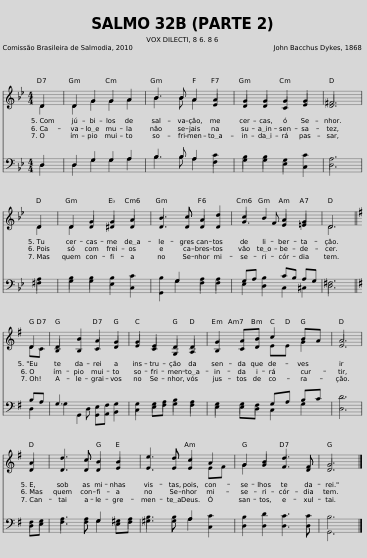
X:1
%%score { ( 1 2 ) | ( 3 4 ) }
L:1/8
M:4/4
I:linebreak $
K:Bb
V:1 treble
V:2 treble
V:3 bass
V:4 bass
V:1
 D2 | D2 G2 G2 A2 | B3 B A2 A2 | G2 G2 G2 G2 | ^F6 |$ %5
 D2 | D2 G2 G2 A2 | B3 c A2 d2 | c2 B2 A2 G2 | D6 ||$ %10
[K:G] D2 | D2 B2 A2 G2 | G2 E2 D2 D2 | G2 AB c2 BA | A6 |$ %15
 A2 | d3 c B2 B2 | e3 d c2 A2 | G2 B2 d3 F | G6 |] %20
V:2
 D2 | D2 G2 G2 A2 | B3 B A2 E2 | D2 D2 C2 E2 | D6 |$ %5
 D2 | D2 D2 ^D2 D2 | D3 D D2 D2 | G3 F E2 =E2 | D6 ||$ %10
[K:G] DC | B,2 B,2 C2 D2 | E2 C2 G,2 A,2 | B,2 CD EE G2 | E6 |$ %15
 D2 | D3 D D2 E2 | E3 E E2 EF | G2 G2 F3 D | D6 |] %20
V:3
 D,2 | D,2 G,2 G,2 A,2 | B,3 B, A,2 C2 | B,2 B,2 G,2 C2 | A,6 |$ %5
 A,2 | B,2 B,2 B,2 C2 | B,2 G,2 A,2 A,2 | G,A, B,2 CB, A,G, | ^F,6 ||$ %10
[K:G] B,A, | G,3 D, E,F, G,2 | G,2 G,A, B,2 A,2 | G,2 G,F, G,A, B,C | D6 |$ %15
 F,G, | A,3 A, G,2 ^G,A, | B,3 B, A,2 C2 | B,2 D2 C3 C | B,6 |] %20
V:4
 D,2 | D,2 G,2 G,2 A,2 | B,3 B, A,2 F,2 | G,2 G,2 E,2 C,2 | D,6 |$ %5
 ^F,2 | G,2 G,2 E,2 C,2 | G,,2 G,2 F,2 F,2 | E,2 D,2 C,2 ^C,2 | D,6 ||$ %10
[K:G] D,2 | G,2 G,,2 G,,A,, B,,2 | C,2 E,F, G,2 F,2 | E,2 E,D, C,2 G,2 | D,6 |$ %15
 D,E, | F,3 F, G,2 E,F, | ^G,3 G, A,2 C,2 | D,2 D,2 D,3 D, | G,,6 |] %20
